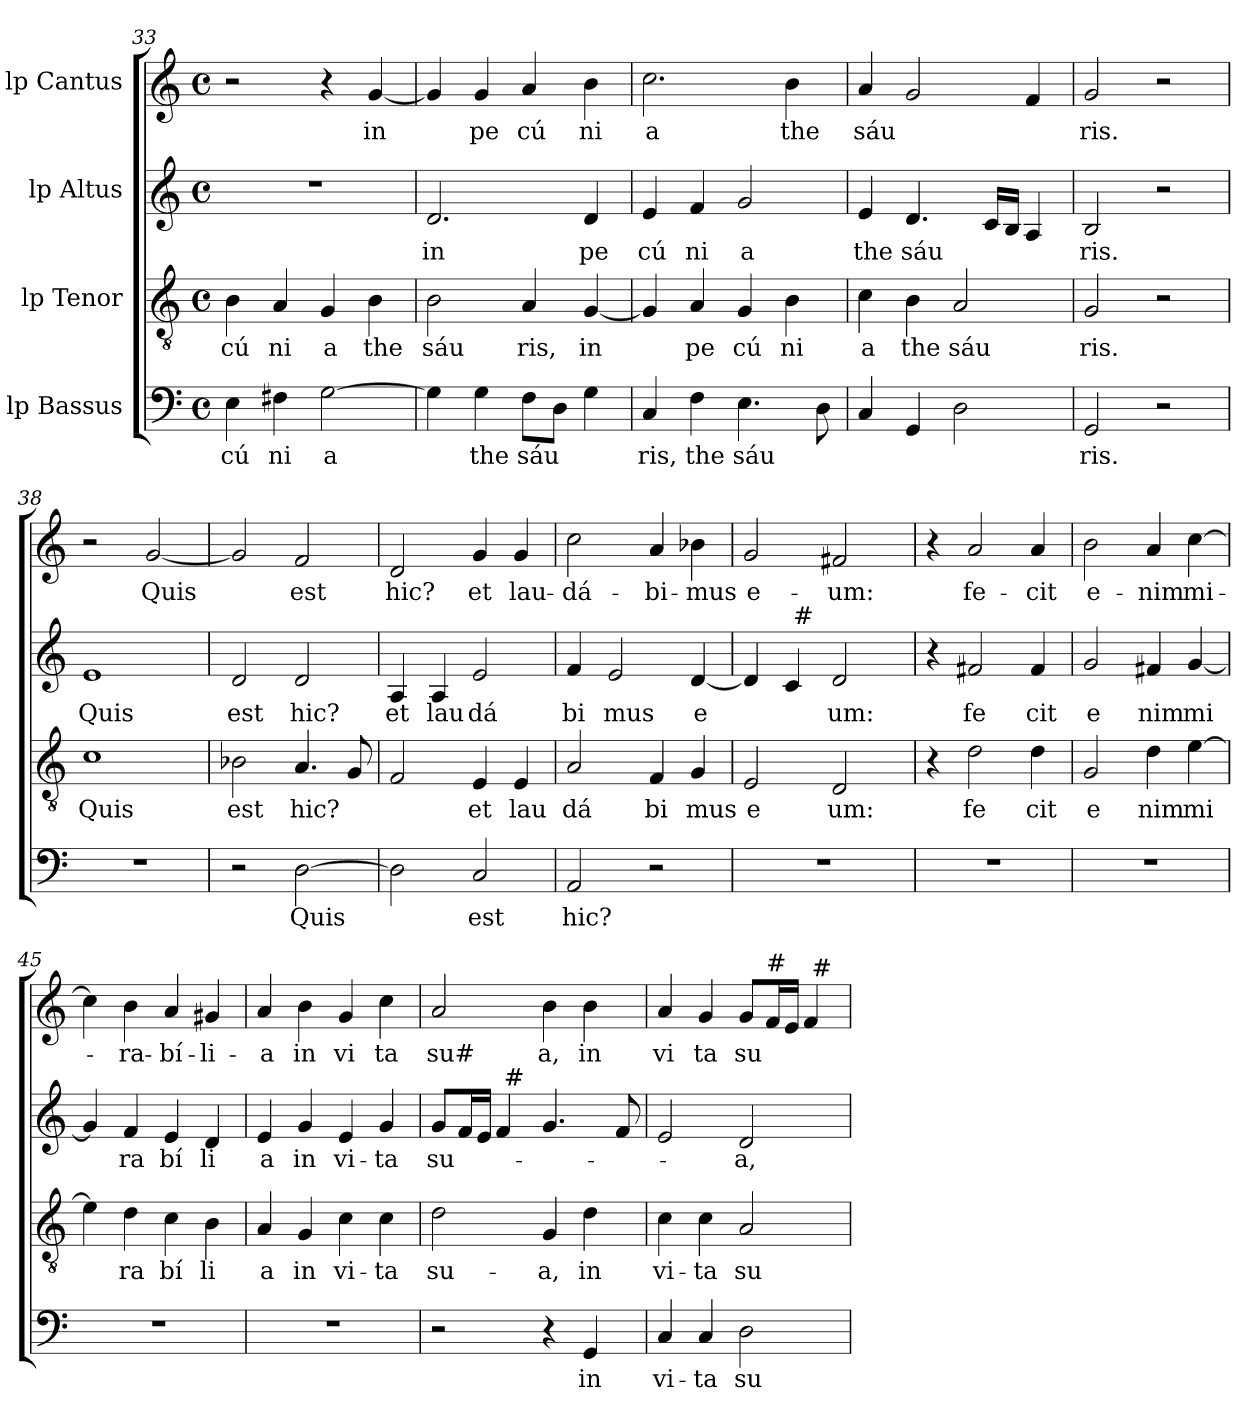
**kern	**text	**kern	**text	**kern	**text	**kern	**text
*part4	*part4	*part3	*part3	*part2	*part2	*part1	*part1
*staff4	*staff4	*staff3	*staff3	*staff2	*staff2	*staff1	*staff1
*I"lp Bassus	*	*I"lp Tenor	*	*I"lp Altus	*	*I"lp Cantus	*
*clefF4	*	*clefGv2	*	*clefG2	*	*clefG2	*
*M4/4	*	*M4/4	*	*M4/4	*	*M4/4	*
*met(c)	*	*met(c)	*	*met(c)	*	*met(c)	*
=33	=33	=33	=33	=33	=33	=33	=33
!	!LO:LY:b:cj	!	!LO:LY:b:cj	!	!	!	!
4E\	cú	4B\	cú	1r	.	2r	.
!	!LO:LY:b:cj	!	!LO:LY:b:cj	!	!	!	!
4F#X\	ni	4A/	ni	.	.	.	.
!	!LO:LY:b:cj	!	!LO:LY:b:cj	!	!	!	!
[>2G\	a	4G/	a	.	.	4r	.
!	!	!	!LO:LY:b:cj	!	!	!	!LO:LY:b:cj
.	.	4B\	the	.	.	[<4g/	in
=34	=34	=34	=34	=34	=34	=34	=34
!	!	!	!LO:LY:b:cj	!	!LO:LY:b:cj	!	!
4G\]	.	2B\	sáu	2.d/	in	4g/]	.
!	!LO:LY:b:cj	!	!	!	!	!	!LO:LY:b:cj
4G\	the	.	.	.	.	4g/	pe
!	!LO:LY:b	!	!LO:LY:b:cj	!	!	!	!LO:LY:b:cj
8F\L	sáu	4A/	ris,	.	.	4a/	cú
8D\J	.	.	.	.	.	.	.
!	!	!	!LO:LY:b:cj	!	!LO:LY:b:cj	!	!LO:LY:b:cj
4G\	.	[<4G/	in	4d/	pe	4b\	ni
=35	=35	=35	=35	=35	=35	=35	=35
!	!LO:LY:b:cj	!	!	!	!LO:LY:b:cj	!	!LO:LY:b:cj
4C/	ris,	4G/]	.	4e/	cú	2.cc\	a
!	!LO:LY:b:cj	!	!LO:LY:b:cj	!	!LO:LY:b:cj	!	!
4F\	the	4A/	pe	4f/	ni	.	.
!	!LO:LY:b	!	!LO:LY:b:cj	!	!LO:LY:b:cj	!	!
4.E\	sáu	4G/	cú	2g/	a	.	.
!	!	!	!LO:LY:b:cj	!	!	!	!LO:LY:b:cj
.	.	4B\	ni	.	.	4b\	the
8D\	.	.	.	.	.	.	.
=36	=36	=36	=36	=36	=36	=36	=36
!	!	!	!LO:LY:b:cj	!	!LO:LY:b:cj	!	!LO:LY:b
4C/	.	4c\	a	4e/	the	4a/	sáu
!	!	!	!LO:LY:b:cj	!	!LO:LY:b	!	!
4GG/	.	4B\	the	4.d/	sáu	2g/	.
!	!	!	!LO:LY:b:cj	!	!	!	!
2D\	.	2A/	sáu	.	.	.	.
.	.	.	.	16c/L	.	.	.
.	.	.	.	16B/J	.	.	.
.	.	.	.	4A/	.	4f/	.
=37	=37	=37	=37	=37	=37	=37	=37
!	!LO:LY:b:cj	!	!LO:LY:b:cj	!	!LO:LY:b:cj	!	!LO:LY:b:cj
2GG/	ris.	2G/	ris.	2B/	ris.	2g/	ris.
2r	.	2r	.	2r	.	2r	.
!!LO:LB:g=z
=38	=38	=38	=38	=38	=38	=38	=38
!	!	!	!LO:LY:b:cj	!	!LO:LY:b:cj	!	!
1r	.	1c	Quis	1e	Quis	2r	.
!	!	!	!	!	!	!	!LO:LY:b:cj
.	.	.	.	.	.	[<2g/	Quis
=39	=39	=39	=39	=39	=39	=39	=39
!	!	!	!LO:LY:b:cj	!	!LO:LY:b:cj	!	!
2r	.	2B-X\	est	2d/	est	2g/]	.
!	!LO:LY:b:cj	!	!LO:LY:b	!	!LO:LY:b:cj	!	!LO:LY:b:cj
[>2D\	Quis	4.A/	hic?	2d/	hic?	2f/	est
.	.	8G/	.	.	.	.	.
=40	=40	=40	=40	=40	=40	=40	=40
!	!	!	!	!	!LO:LY:b:cj	!	!LO:LY:b:cj
2D\]	.	2F/	.	4A/	et	2d/	hic?
!	!	!	!	!	!LO:LY:b:cj	!	!
.	.	.	.	4A/	lau	.	.
!	!LO:LY:b:cj	!	!LO:LY:b:cj	!	!LO:LY:b:cj	!	!LO:LY:b:cj
2C/	est	4E/	et	2e/	dá	4g/	et
!	!	!	!LO:LY:b:cj	!	!	!	!LO:LY:b:cj
.	.	4E/	lau	.	.	4g/	lau-
=41	=41	=41	=41	=41	=41	=41	=41
!	!LO:LY:b:cj	!	!LO:LY:b:cj	!	!LO:LY:b:cj	!	!LO:LY:b:cj
2AA/	hic?	2A/	dá	4f/	bi	2cc\	-dá-
!	!	!	!	!	!LO:LY:b:cj	!	!
.	.	.	.	2e/	mus	.	.
!	!	!	!LO:LY:b:cj	!	!	!	!LO:LY:b:cj
2r	.	4F/	bi	.	.	4a/	-bi-
!	!	!	!LO:LY:b:cj	!	!LO:LY:b:cj	!	!LO:LY:b:cj
.	.	4G/	mus	[<4d/	e	4b-X\	-mus
=42	=42	=42	=42	=42	=42	=42	=42
!	!	!	!LO:LY:b:cj	!	!	!	!LO:LY:b:cj
*	*	*	*	*^	*	*	*
1r	.	2E/	e	4d/]	4ryy	.	2g/	e-
.	.	.	.	4c/	64ryy	.	.	.
!	!	!	!	!	!LO:TX:a:t=#	!	!	!
.	.	.	.	.	2ryy	.	.	.
!	!	!	!LO:LY:b:cj	!	!	!LO:LY:b:cj	!	!LO:LY:b:cj
.	.	2D/	um:	2d/	.	um:	2f#X/	-um:
.	.	.	.	.	8...ryy	.	.	.
*	*	*	*	*v	*v	*	*	*
=43	=43	=43	=43	=43	=43	=43	=43
1r	.	4r	.	4r	.	4r	.
!	!	!	!LO:LY:b:cj	!	!LO:LY:b:cj	!	!LO:LY:b:cj
.	.	2d\	fe	2f#X/	fe	2a/	fe-
!	!	!	!LO:LY:b:cj	!	!LO:LY:b:cj	!	!LO:LY:b:cj
.	.	4d\	cit	4f#/	cit	4a/	-cit
=44	=44	=44	=44	=44	=44	=44	=44
!	!	!	!LO:LY:b:cj	!	!LO:LY:b:cj	!	!LO:LY:b:cj
1r	.	2G/	e	2g/	e	2b\	e-
!	!	!	!LO:LY:b:cj	!	!LO:LY:b:cj	!	!LO:LY:b:cj
.	.	4d\	nim	4f#X/	nim	4a/	-nim
!	!	!	!LO:LY:b:cj	!	!LO:LY:b:cj	!	!LO:LY:b:cj
.	.	[>4e\	mi	[<4g/	mi	[>4cc\	mi-
=45	=45	=45	=45	=45	=45	=45	=45
1r	.	4e\]	.	4g/]	.	4cc\]	.
!	!	!	!LO:LY:b:cj	!	!LO:LY:b:cj	!	!LO:LY:b:cj
.	.	4d\	ra	4f/	ra	4b\	-ra-
!	!	!	!LO:LY:b:cj	!	!LO:LY:b:cj	!	!LO:LY:b:cj
.	.	4c\	bí	4e/	bí	4a/	-bí-
!	!	!	!LO:LY:b:cj	!	!LO:LY:b:cj	!	!LO:LY:b:cj
.	.	4B\	li	4d/	li	4g#X/	-li-
!!LO:LB:g=z
=46	=46	=46	=46	=46	=46	=46	=46
!	!	!	!LO:LY:b:cj	!	!LO:LY:b:cj	!	!LO:LY:b:cj
1r	.	4A/	a	4e/	a	4a/	-a
!	!	!	!LO:LY:b:cj	!	!LO:LY:b:cj	!	!LO:LY:b:cj
.	.	4G/	in	4g/	in	4b\	in
!	!	!	!LO:LY:b:cj	!	!LO:LY:b:cj	!	!LO:LY:b:cj
.	.	4c\	vi-	4e/	vi-	4g/	vi
!	!	!	!LO:LY:b:cj	!	!LO:LY:b:cj	!	!LO:LY:b:cj
.	.	4c\	-ta	4g/	-ta	4cc\	ta
=47	=47	=47	=47	=47	=47	=47	=47
!	!	!	!LO:LY:b:cj	!	!LO:LY:b:cj	!	!LO:LY:b:cj
*	*	*	*	*^	*	*	*
2r	.	2d\	su-	8g/L	4ryy	su-	2a/	su#
.	.	.	.	16f/	.	.	.	.
.	.	.	.	16e/J	.	.	.	.
.	.	.	.	4f/	64ryy	.	.	.
!	!	!	!	!	!LO:TX:a:t=#	!	!	!
.	.	.	.	.	2ryy	.	.	.
!	!	!	!LO:LY:b:cj	!	!	!	!	!LO:LY:b:cj
4r	.	4G/	-a,	4.g/	.	.	4b\	a,
!	!LO:LY:b:cj	!	!LO:LY:b:cj	!	!	!	!	!LO:LY:b:cj
4GG/	in	4d\	in	.	.	.	4b\	in
.	.	.	.	.	8...ryy	.	.	.
.	.	.	.	8f/	.	.	.	.
=48	=48	=48	=48	=48	=48	=48	=48	=48
!	!LO:LY:b:cj	!	!LO:LY:b:cj	!	!	!	!	!LO:LY:b:cj
*	*	*	*	*v	*v	*	*^	*
4C/	vi-	4c\	vi-	2e/	.	4a/	2ryy	vi
!	!LO:LY:b:cj	!	!LO:LY:b:cj	!	!	!	!	!LO:LY:b:cj
4C/	-ta	4c\	-ta	.	.	4g/	.	ta
!	!LO:LY:b:cj	!	!LO:LY:b:cj	!	!LO:LY:b:cj	!	!	!LO:LY:b:cj
2D\	su-	2A/	su-	2d/	-a,	8g/L	4ryy	su
!	!	!	!	!	!	!LO:TX:a:t=#	!	!
.	.	.	.	.	.	16f/	.	.
.	.	.	.	.	.	16e/J	.	.
.	.	.	.	.	.	4f/	64ryy	.
!	!	!	!	!	!	!	!LO:TX:a:t=#	!
.	.	.	.	.	.	.	8...ryy	.
*	*	*	*	*	*	*v	*v	*
=	=	=	=	=	=	=	=
*-	*-	*-	*-	*-	*-	*-	*-
